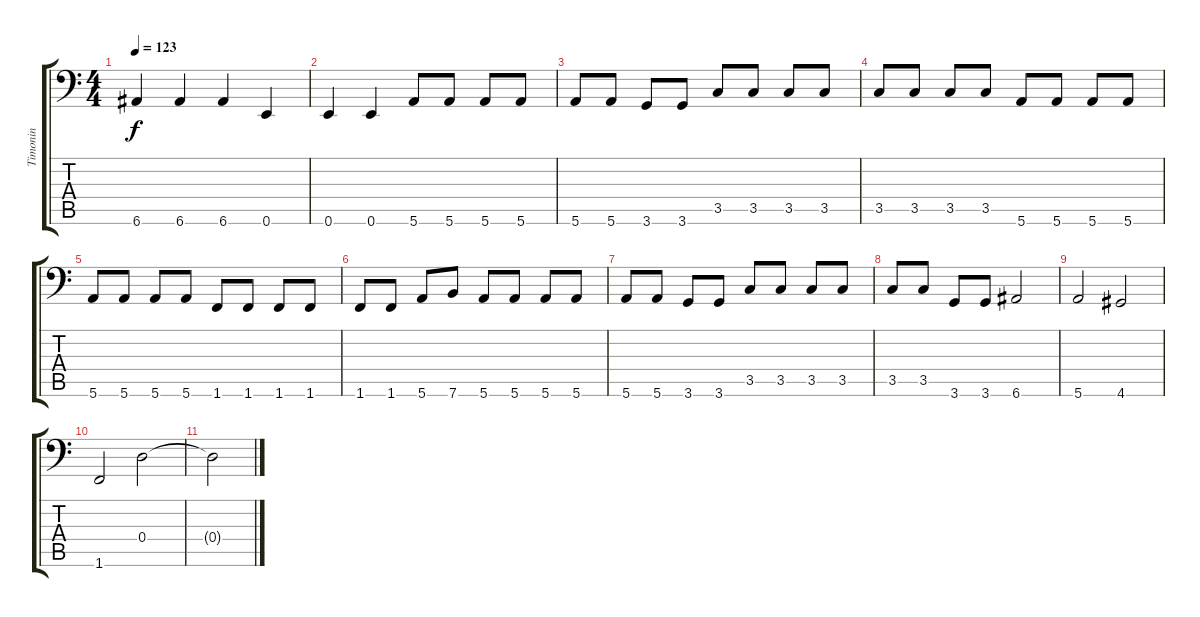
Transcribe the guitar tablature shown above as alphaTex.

\track ("Timonin" "Timonin") {instrument electricbassfinger}
\staff {score tabs}
\tuning (E3 B2 G2 D2 A1 E1) {hide}
\ts (4 4)
\tempo 123
\clef f4
\ks c
6.6.4{dy f} 6.6.4 6.6.4 0.6.4 |
0.6.4 0.6.4 5.6.8 5.6.8 5.6.8 5.6.8 |
5.6.8 5.6.8 3.6.8 3.6.8 3.5.8 3.5.8 3.5.8 3.5.8 |
3.5.8 3.5.8 3.5.8 3.5.8 5.6.8 5.6.8 5.6.8 5.6.8 |
5.6.8 5.6.8 5.6.8 5.6.8 1.6.8 1.6.8 1.6.8 1.6.8 |
1.6.8 1.6.8 5.6.8 7.6.8 5.6.8 5.6.8 5.6.8 5.6.8 |
5.6.8 5.6.8 3.6.8 3.6.8 3.5.8 3.5.8 3.5.8 3.5.8 |
3.5.8 3.5.8 3.6.8 3.6.8 6.6.2 |
5.6.2 4.6.2 |
1.6.2 0.4.2 |
0.4{t}.2
